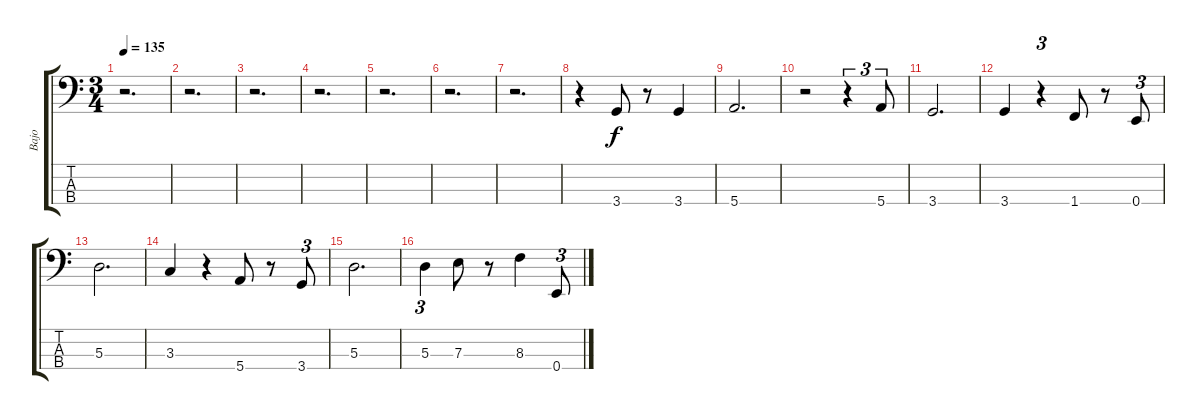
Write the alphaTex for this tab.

\track ("Bajo" "Bajo") {instrument electricbassfinger}
\staff {score tabs}
\tuning (G2 D2 A1 E1) {hide}
\ts (3 4)
\tempo 135
\clef f4
\ks c
r.2{d dy f instrument electricbassfinger} |
r.2{d} |
r.2{d} |
r.2{d} |
r.2{d} |
r.2{d} |
r.2{d} |
r.4 3.4.8 r.8 3.4.4 |
5.4.2{d} |
r.2 r.4{tu (3 2)} 5.4.8{tu (3 2)} |
3.4.2{d} |
3.4.4 r.4{tu (3 2)} 1.4.8 r.8 0.4.8{tu (3 2)} |
5.3.2{d} |
3.3.4 r.4{tu (3 2)} 5.4.8 r.8 3.4.8{tu (3 2)} |
5.3.2{d} |
5.3.4{tu (3 2)} 7.3.8 r.8 8.3.4 0.4.8{tu (3 2)}
